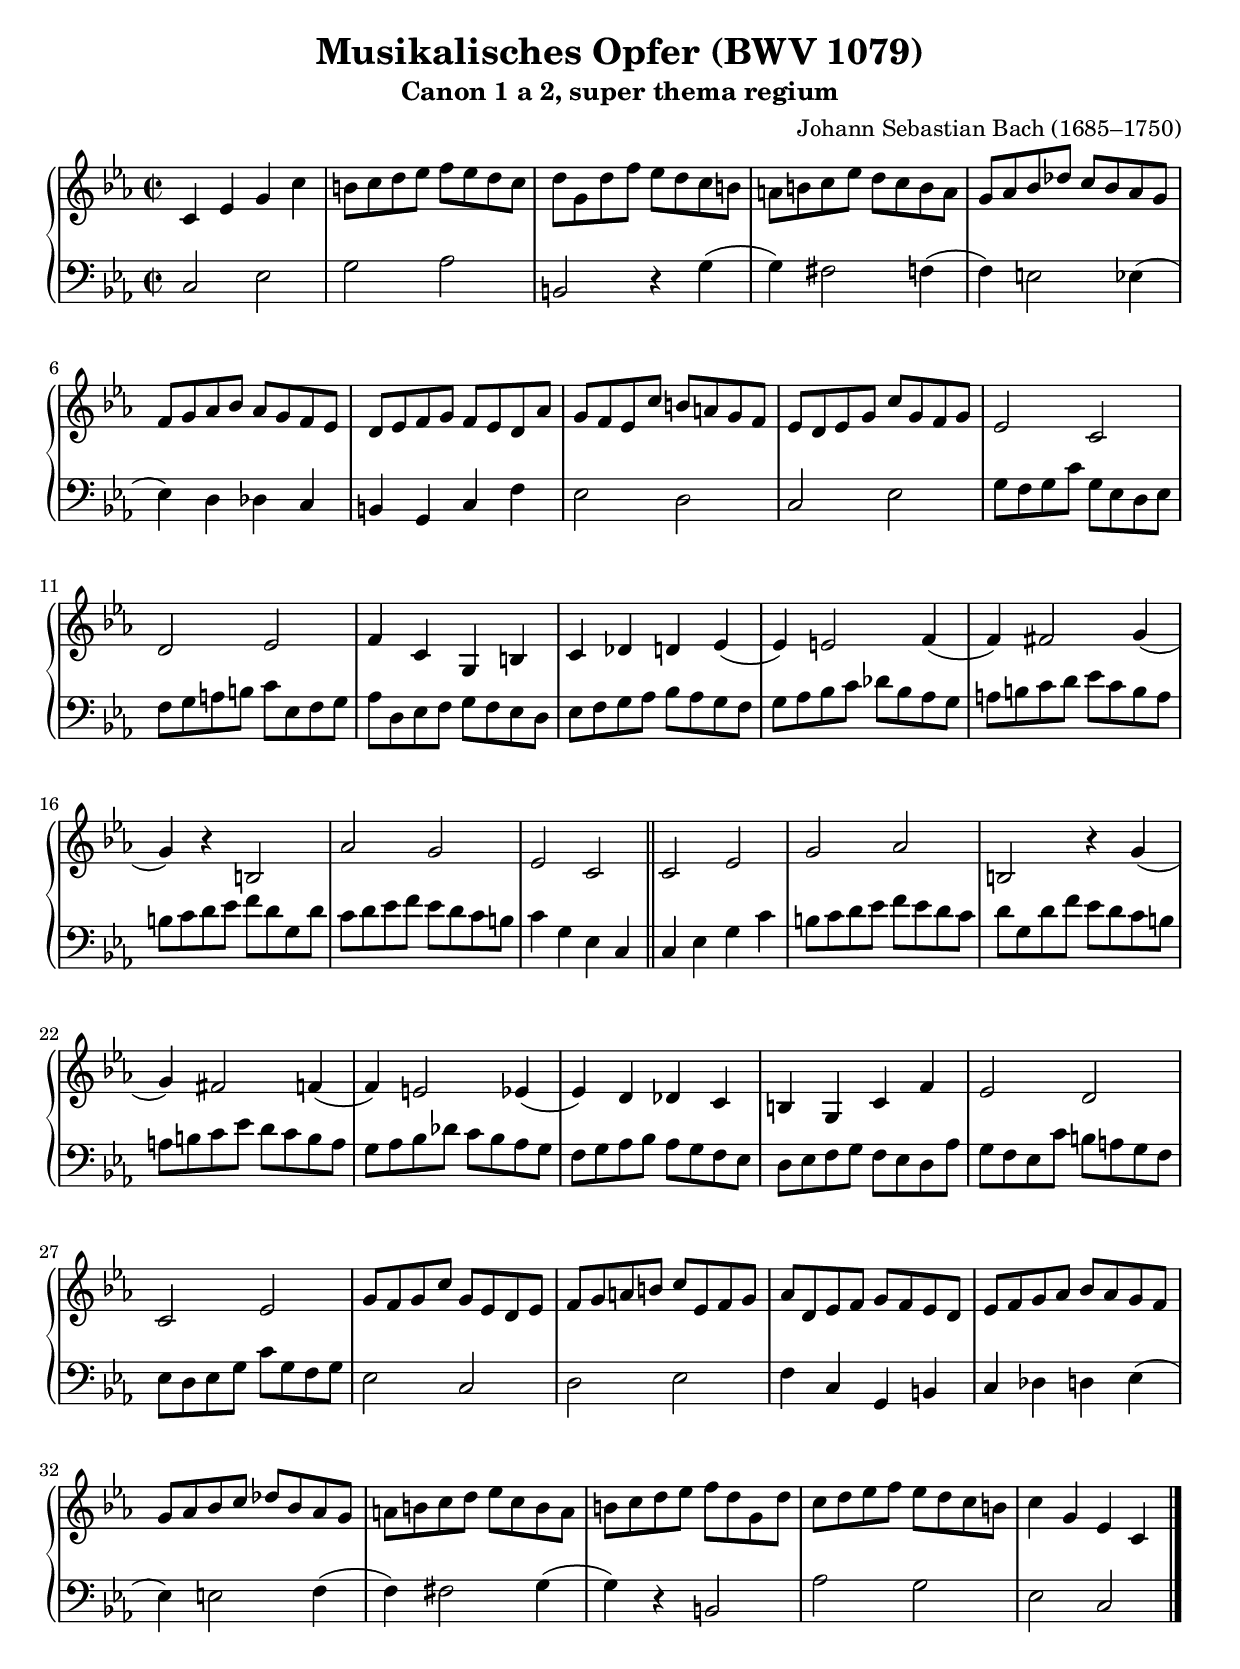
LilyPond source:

\version "2.14.2"
\include "suomi.ly"

global = {
%  \numericTimeSignature
  \time 2/2
%  \autoBeamOff
   \key c \minor
   \set Staff.midiInstrument = #"harpsichord"
}
      
\header {
    title = "Musikalisches Opfer (BWV 1079)"
    subtitle = "Canon 1 a 2, super thema regium"
    composer = "Johann Sebastian Bach (1685–1750)"
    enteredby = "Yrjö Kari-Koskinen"
%    tagline = "foo"
}

\paper {
    indent = 0.0
}

thema = {
    c2 es | g as | h, r4 g'4( |
    g) fis2 f4( | f) e2 es4( | 
    es) d des c | h g c f |
    es2 d | c es |

    g8 f g c g es d es |
    f g a h c es, f g |
    as d, es f g f es d |
    es f g as b as g f |
    g as b c des b as g |
    a h c d es c h a |
    h c d es f d g, d' |
    c d es f es d c h |
    c4 g es c 
}

themareverse = {
c4 es g c |
h8 c d es f es d c |
d g, d' f es d c h |
a h c es d c h a |
g as b des c b as g |
f g as b as g f es |
d es f g f es d as' |
g f es c' h a g f |
es d es g c g f g |

es2 c |
d es |
f4 c g h |
c des d es( |
es) e2 f4( |
f) fis2 g4( |
g) r h,2 |
as' g |
es c |
}


lowerOne = \relative c {
    \thema
    \bar "||"
    \themareverse
    \bar "|."
}

upperOne = \relative c' {
    \themareverse
    \thema
}

\score { 
  \new GrandStaff <<
    \new Staff <<
      \new Voice = upper {
        \global
	\upperOne
      }
    >>
    \new Staff <<
      \new Voice = lower {
        \global
	\clef bass
	\lowerOne
      }
    >>
  >>

  \midi { 
    \context {
      \Score
      tempoWholesPerMinute = #(ly:make-moment 60 2)
    }
  }

  \layout { }

}
